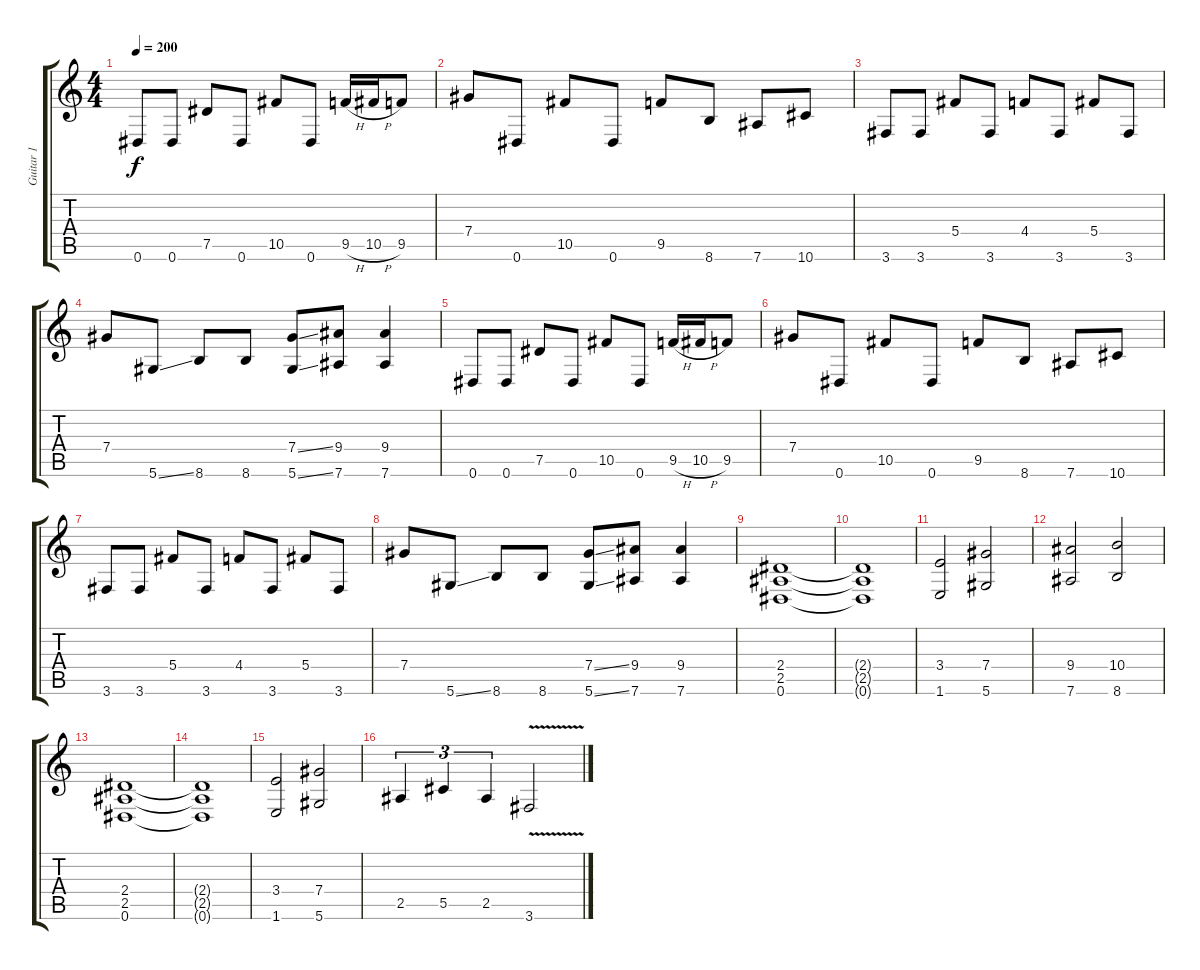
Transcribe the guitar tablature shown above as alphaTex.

\track ("Guitar 1" "Guitar 1") {instrument overdrivenguitar}
\staff {score tabs}
\tuning (Eb4 Bb3 Gb3 Db3 Ab2 Eb2) {hide}
\ts (4 4)
\tempo 200
\clef g2
\ks c
0.6.8{dy f} 0.6.8 7.5.8 0.6.8 10.5.8 0.6.8 9.5{h}.16 10.5{h}.16 9.5.8 |
7.4.8 0.6.8 10.5.8 0.6.8 9.5.8 8.6.8 7.6.8 10.6.8 |
3.6.8 3.6.8 5.4.8 3.6.8 4.4.8 3.6.8 5.4.8 3.6.8 |
7.4.8 5.6{ss}.8 8.6.8 8.6.8 (7.4{ss} 5.6{ss}).8 (9.4 7.6).8 (9.4 7.6).4 |
0.6.8 0.6.8 7.5.8 0.6.8 10.5.8 0.6.8 9.5{h}.16 10.5{h}.16 9.5.8 |
7.4.8 0.6.8 10.5.8 0.6.8 9.5.8 8.6.8 7.6.8 10.6.8 |
3.6.8 3.6.8 5.4.8 3.6.8 4.4.8 3.6.8 5.4.8 3.6.8 |
7.4.8 5.6{ss}.8 8.6.8 8.6.8 (7.4{ss} 5.6{ss}).8 (9.4 7.6).8 (9.4 7.6).4 |
(2.4 2.5 0.6).1 |
(2.4{t} 2.5{t} 0.6{t}).1 |
(3.4 1.6).2 (7.4 5.6).2 |
(9.4 7.6).2 (10.4 8.6).2 |
(2.4 2.5 0.6).1 |
(2.4{t} 2.5{t} 0.6{t}).1 |
(3.4 1.6).2 (7.4 5.6).2 |
2.5.4{tu (3 2)} 5.5.4{tu (3 2)} 2.5.4{tu (3 2)} 3.6{v}.2
